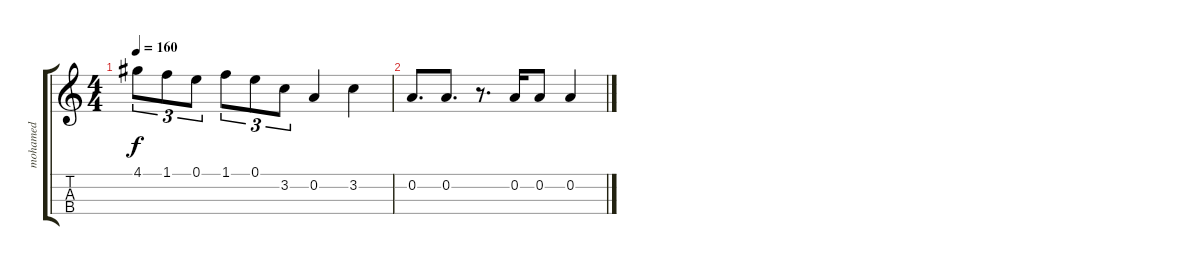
\track ("mohamed" "mohamed") {instrument violin}
\staff {score tabs}
\tuning (E5 A4 D4 G3) {hide}
\ts (4 4)
\tempo 160
\clef g2
\ks c
4.1.8{tu (3 2) dy f} 1.1.8{tu (3 2)} 0.1.8{tu (3 2)} 1.1.8{tu (3 2)} 0.1.8{tu (3 2)} 3.2.8{tu (3 2)} 0.2.4 3.2.4 |
0.2.8{d} 0.2.8{d} r.8{d} 0.2.16 0.2.8 0.2.4
